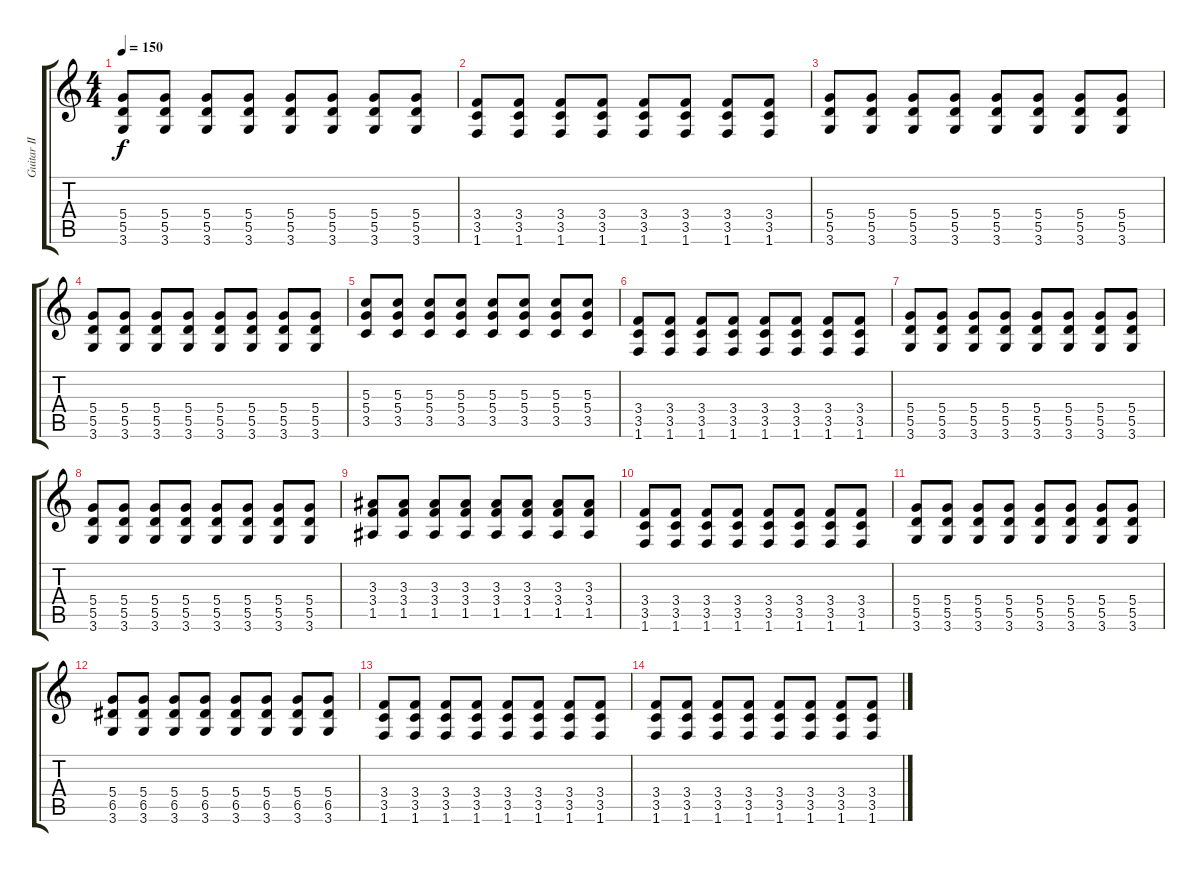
\track ("Guitar II" "Guitar II") {instrument distortionguitar}
\staff {score tabs}
\tuning (E4 B3 G3 D3 A2 E2) {hide}
\ts (4 4)
\tempo 150
\clef g2
\ks c
(5.4 5.5 3.6).8{dy f} (5.4 5.5 3.6).8 (5.4 5.5 3.6).8 (5.4 5.5 3.6).8 (5.4 5.5 3.6).8 (5.4 5.5 3.6).8 (5.4 5.5 3.6).8 (5.4 5.5 3.6).8 |
(3.4 3.5 1.6).8 (3.4 3.5 1.6).8 (3.4 3.5 1.6).8 (3.4 3.5 1.6).8 (3.4 3.5 1.6).8 (3.4 3.5 1.6).8 (3.4 3.5 1.6).8 (3.4 3.5 1.6).8 |
(5.4 5.5 3.6).8 (5.4 5.5 3.6).8 (5.4 5.5 3.6).8 (5.4 5.5 3.6).8 (5.4 5.5 3.6).8 (5.4 5.5 3.6).8 (5.4 5.5 3.6).8 (5.4 5.5 3.6).8 |
(5.4 5.5 3.6).8 (5.4 5.5 3.6).8 (5.4 5.5 3.6).8 (5.4 5.5 3.6).8 (5.4 5.5 3.6).8 (5.4 5.5 3.6).8 (5.4 5.5 3.6).8 (5.4 5.5 3.6).8 |
(5.3 5.4 3.5).8 (5.3 5.4 3.5).8 (5.3 5.4 3.5).8 (5.3 5.4 3.5).8 (5.3 5.4 3.5).8 (5.3 5.4 3.5).8 (5.3 5.4 3.5).8 (5.3 5.4 3.5).8 |
(3.4 3.5 1.6).8 (3.4 3.5 1.6).8 (3.4 3.5 1.6).8 (3.4 3.5 1.6).8 (3.4 3.5 1.6).8 (3.4 3.5 1.6).8 (3.4 3.5 1.6).8 (3.4 3.5 1.6).8 |
(5.4 5.5 3.6).8 (5.4 5.5 3.6).8 (5.4 5.5 3.6).8 (5.4 5.5 3.6).8 (5.4 5.5 3.6).8 (5.4 5.5 3.6).8 (5.4 5.5 3.6).8 (5.4 5.5 3.6).8 |
(5.4 5.5 3.6).8 (5.4 5.5 3.6).8 (5.4 5.5 3.6).8 (5.4 5.5 3.6).8 (5.4 5.5 3.6).8 (5.4 5.5 3.6).8 (5.4 5.5 3.6).8 (5.4 5.5 3.6).8 |
(3.3 3.4 1.5).8 (3.3 3.4 1.5).8 (3.3 3.4 1.5).8 (3.3 3.4 1.5).8 (3.3 3.4 1.5).8 (3.3 3.4 1.5).8 (3.3 3.4 1.5).8 (3.3 3.4 1.5).8 |
(3.4 3.5 1.6).8 (3.4 3.5 1.6).8 (3.4 3.5 1.6).8 (3.4 3.5 1.6).8 (3.4 3.5 1.6).8 (3.4 3.5 1.6).8 (3.4 3.5 1.6).8 (3.4 3.5 1.6).8 |
(5.4 5.5 3.6).8 (5.4 5.5 3.6).8 (5.4 5.5 3.6).8 (5.4 5.5 3.6).8 (5.4 5.5 3.6).8 (5.4 5.5 3.6).8 (5.4 5.5 3.6).8 (5.4 5.5 3.6).8 |
(5.4 6.5 3.6).8 (5.4 6.5 3.6).8 (5.4 6.5 3.6).8 (5.4 6.5 3.6).8 (5.4 6.5 3.6).8 (5.4 6.5 3.6).8 (5.4 6.5 3.6).8 (5.4 6.5 3.6).8 |
(3.4 3.5 1.6).8 (3.4 3.5 1.6).8 (3.4 3.5 1.6).8 (3.4 3.5 1.6).8 (3.4 3.5 1.6).8 (3.4 3.5 1.6).8 (3.4 3.5 1.6).8 (3.4 3.5 1.6).8 |
(3.4 3.5 1.6).8 (3.4 3.5 1.6).8 (3.4 3.5 1.6).8 (3.4 3.5 1.6).8 (3.4 3.5 1.6).8 (3.4 3.5 1.6).8 (3.4 3.5 1.6).8 (3.4 3.5 1.6).8
